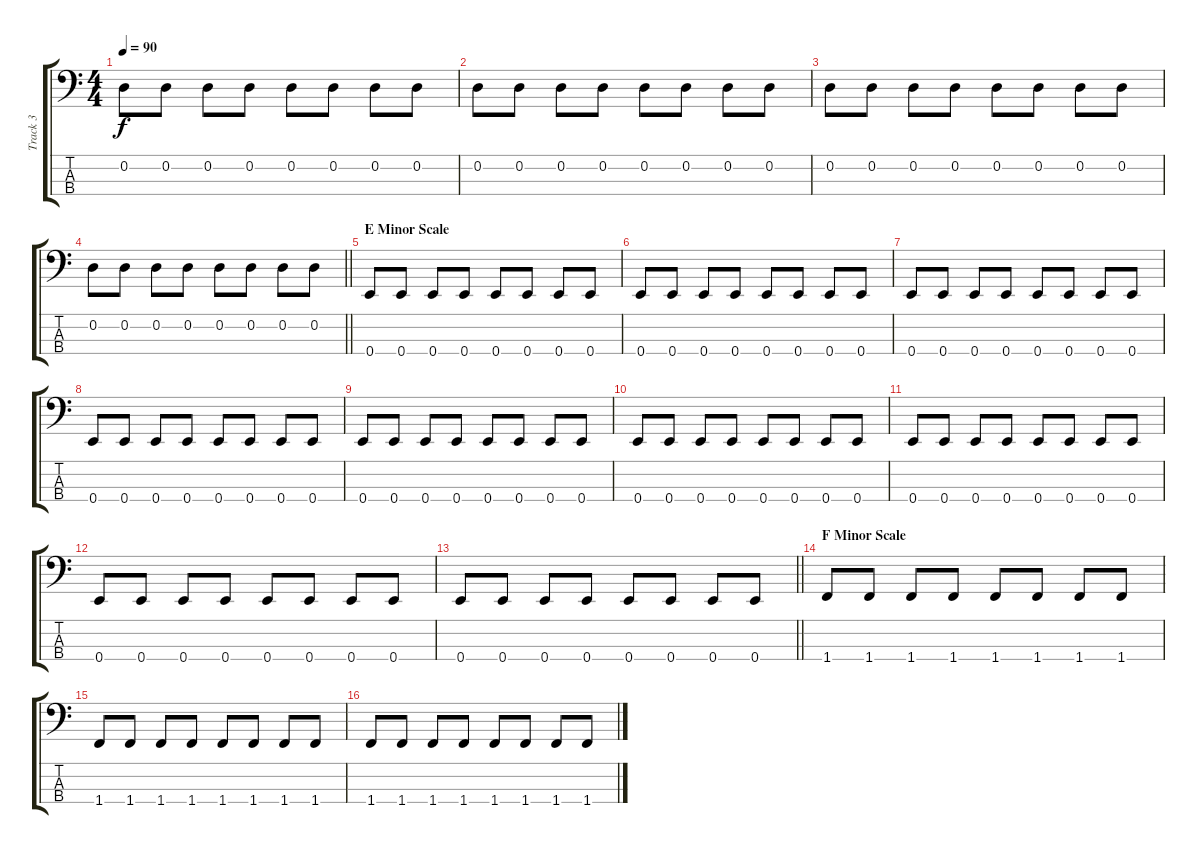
\track ("Track 3" "Track 3") {instrument electricbassfinger}
\staff {score tabs}
\tuning (G2 D2 A1 E1) {hide}
\ts (4 4)
\tempo 90
\clef f4
\ks c
0.2.8{dy f} 0.2.8 0.2.8 0.2.8 0.2.8 0.2.8 0.2.8 0.2.8 |
0.2.8 0.2.8 0.2.8 0.2.8 0.2.8 0.2.8 0.2.8 0.2.8 |
0.2.8 0.2.8 0.2.8 0.2.8 0.2.8 0.2.8 0.2.8 0.2.8 |
\barLineRight lightlight
0.2.8 0.2.8 0.2.8 0.2.8 0.2.8 0.2.8 0.2.8 0.2.8 |
\section ("" "E Minor Scale")
0.4.8 0.4.8 0.4.8 0.4.8 0.4.8 0.4.8 0.4.8 0.4.8 |
0.4.8 0.4.8 0.4.8 0.4.8 0.4.8 0.4.8 0.4.8 0.4.8 |
0.4.8 0.4.8 0.4.8 0.4.8 0.4.8 0.4.8 0.4.8 0.4.8 |
0.4.8 0.4.8 0.4.8 0.4.8 0.4.8 0.4.8 0.4.8 0.4.8 |
0.4.8 0.4.8 0.4.8 0.4.8 0.4.8 0.4.8 0.4.8 0.4.8 |
0.4.8 0.4.8 0.4.8 0.4.8 0.4.8 0.4.8 0.4.8 0.4.8 |
0.4.8 0.4.8 0.4.8 0.4.8 0.4.8 0.4.8 0.4.8 0.4.8 |
0.4.8 0.4.8 0.4.8 0.4.8 0.4.8 0.4.8 0.4.8 0.4.8 |
\barLineRight lightlight
0.4.8 0.4.8 0.4.8 0.4.8 0.4.8 0.4.8 0.4.8 0.4.8 |
\section ("" "F Minor Scale")
1.4.8 1.4.8 1.4.8 1.4.8 1.4.8 1.4.8 1.4.8 1.4.8 |
1.4.8 1.4.8 1.4.8 1.4.8 1.4.8 1.4.8 1.4.8 1.4.8 |
1.4.8 1.4.8 1.4.8 1.4.8 1.4.8 1.4.8 1.4.8 1.4.8
